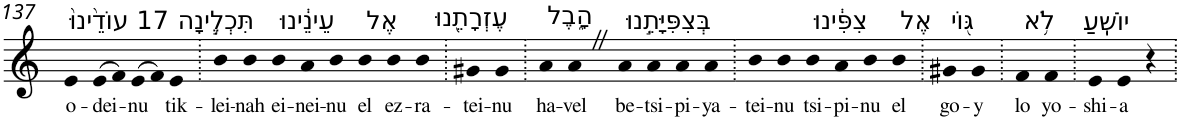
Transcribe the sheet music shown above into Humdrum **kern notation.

**kern	**text
*part1	*part1
*staff1	*staff1
*I"Piano	*
*I'Pno	*
!!LO:PB:g=z
*clefG2	*
*k[]	*
=137	=137
!LO:TX:a:t=17 עוֹדֵ֙ינוּ֙	!
!	!LO:LY:b
4e	o-
!	!LO:LY:b
(>8e	-dei-
8f)	.
!	!LO:LY:b
(>8e	-nu
8f)	.
!LO:TX:a:t=תִּכְלֶ֣ינָה	!
!	!LO:LY:b
4e	tik-
=138.	=138.
!	!LO:LY:b
4b	-lei-
!	!LO:LY:b
4b	-nah
!LO:TX:a:t=עֵינֵ֔ינוּ	!
!	!LO:LY:b
4b	ei-
!	!LO:LY:b
4a	-nei-
!	!LO:LY:b
4b	-nu
!LO:TX:a:t=אֶל	!
!	!LO:LY:b
4b	el
!LO:TX:a:t=עֶזְרָתֵ֖נוּ	!
!	!LO:LY:b
4b	ez-
!	!LO:LY:b
4b	-ra-
=139.	=139.
!	!LO:LY:b
4g#X	-tei-
!	!LO:LY:b
4g#	-nu
=140.	=140.
!LO:TX:a:t=הָ֑בֶל	!
!	!LO:LY:b
4a	ha-
!	!LO:LY:b
4aZ	-vel
!LO:TX:a:t=בְּצִפִּיָּתֵ֣נוּ	!
!	!LO:LY:b
4a	be-
!	!LO:LY:b
4a	-tsi-
!	!LO:LY:b
4a	-pi-
!	!LO:LY:b
4a	-ya-
=141.	=141.
!	!LO:LY:b
4b	-tei-
!	!LO:LY:b
4b	-nu
!LO:TX:a:t=צִפִּ֔ינוּ	!
!	!LO:LY:b
4b	tsi-
!	!LO:LY:b
4a	-pi-
!	!LO:LY:b
4b	-nu
!LO:TX:a:t=אֶל	!
!	!LO:LY:b
4b	el
=142.	=142.
!LO:TX:a:t=גּ֖וֹי	!
!	!LO:LY:b
4g#X	go-
!	!LO:LY:b
4g#	-y
=143.	=143.
!LO:TX:a:t=לֹ֥א	!
!	!LO:LY:b
4f	lo
!LO:TX:a:t=יוֹשִֽׁעַ	!
!	!LO:LY:b
4f	yo-
=144.	=144.
!	!LO:LY:b
4e	-shi-
!	!LO:LY:b
4e	-a
4r	.
=.	=.
*-	*-
